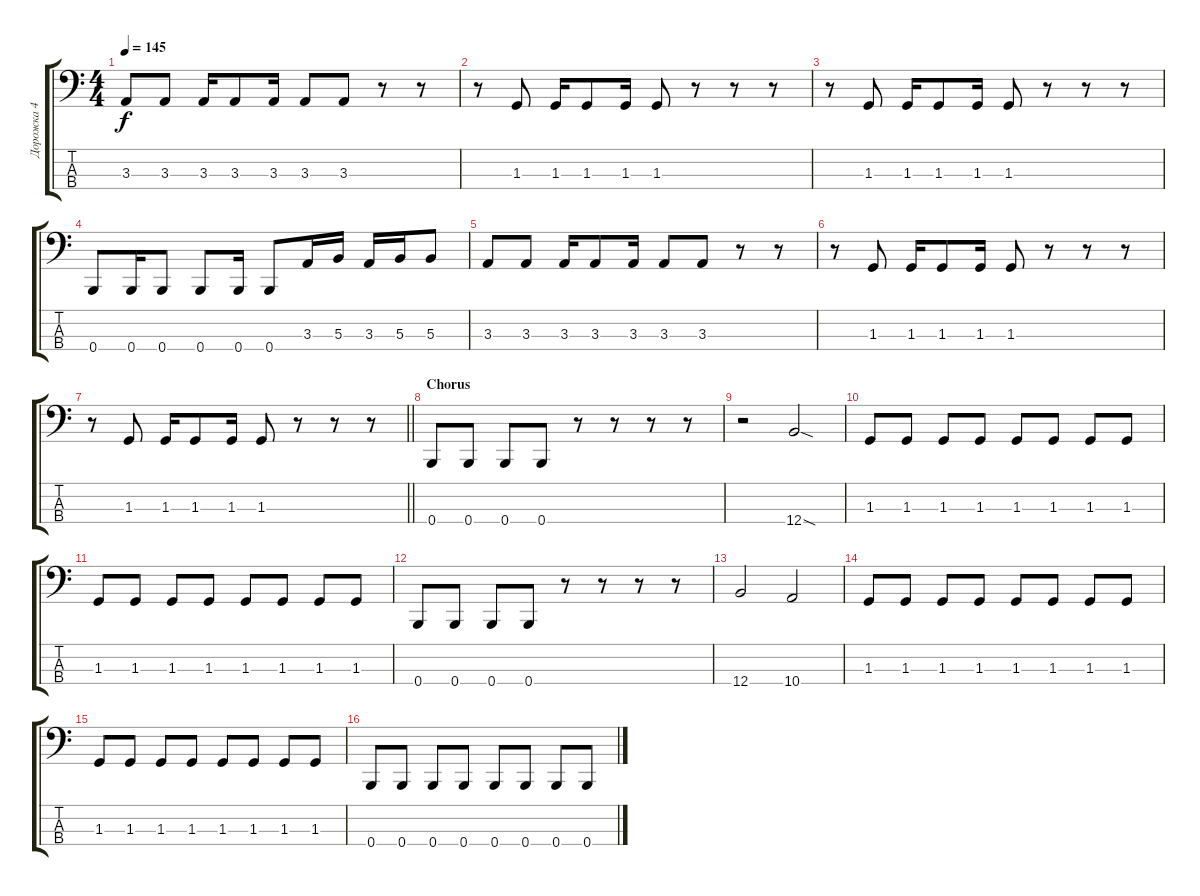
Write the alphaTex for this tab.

\track ("Дорожка 4" "Дорожка 4") {instrument electricbasspick}
\staff {score tabs}
\tuning (E2 B1 Gb1 B0) {hide}
\ts (4 4)
\tempo 145
\clef f4
\ks c
3.3.8{dy f} 3.3.8 3.3.16 3.3.8 3.3.16 3.3.8 3.3.8 r.8 r.8 |
r.8 1.3.8 1.3.16 1.3.8 1.3.16 1.3.8 r.8 r.8 r.8 |
r.8 1.3.8 1.3.16 1.3.8 1.3.16 1.3.8 r.8 r.8 r.8 |
0.4.8 0.4.16 0.4.8 0.4.8 0.4.16 0.4.8 3.3.16 5.3.16 3.3.16 5.3.16 5.3.8 |
3.3.8 3.3.8 3.3.16 3.3.8 3.3.16 3.3.8 3.3.8 r.8 r.8 |
r.8 1.3.8 1.3.16 1.3.8 1.3.16 1.3.8 r.8 r.8 r.8 |
\barLineRight lightlight
r.8 1.3.8 1.3.16 1.3.8 1.3.16 1.3.8 r.8 r.8 r.8 |
\section ("" "Chorus")
0.4.8 0.4.8 0.4.8 0.4.8 r.8 r.8 r.8 r.8 |
r.2 12.4{sod}.2 |
1.3.8 1.3.8 1.3.8 1.3.8 1.3.8 1.3.8 1.3.8 1.3.8 |
1.3.8 1.3.8 1.3.8 1.3.8 1.3.8 1.3.8 1.3.8 1.3.8 |
0.4.8 0.4.8 0.4.8 0.4.8 r.8 r.8 r.8 r.8 |
12.4.2 10.4.2 |
1.3.8 1.3.8 1.3.8 1.3.8 1.3.8 1.3.8 1.3.8 1.3.8 |
1.3.8 1.3.8 1.3.8 1.3.8 1.3.8 1.3.8 1.3.8 1.3.8 |
0.4.8 0.4.8 0.4.8 0.4.8 0.4.8 0.4.8 0.4.8 0.4.8
